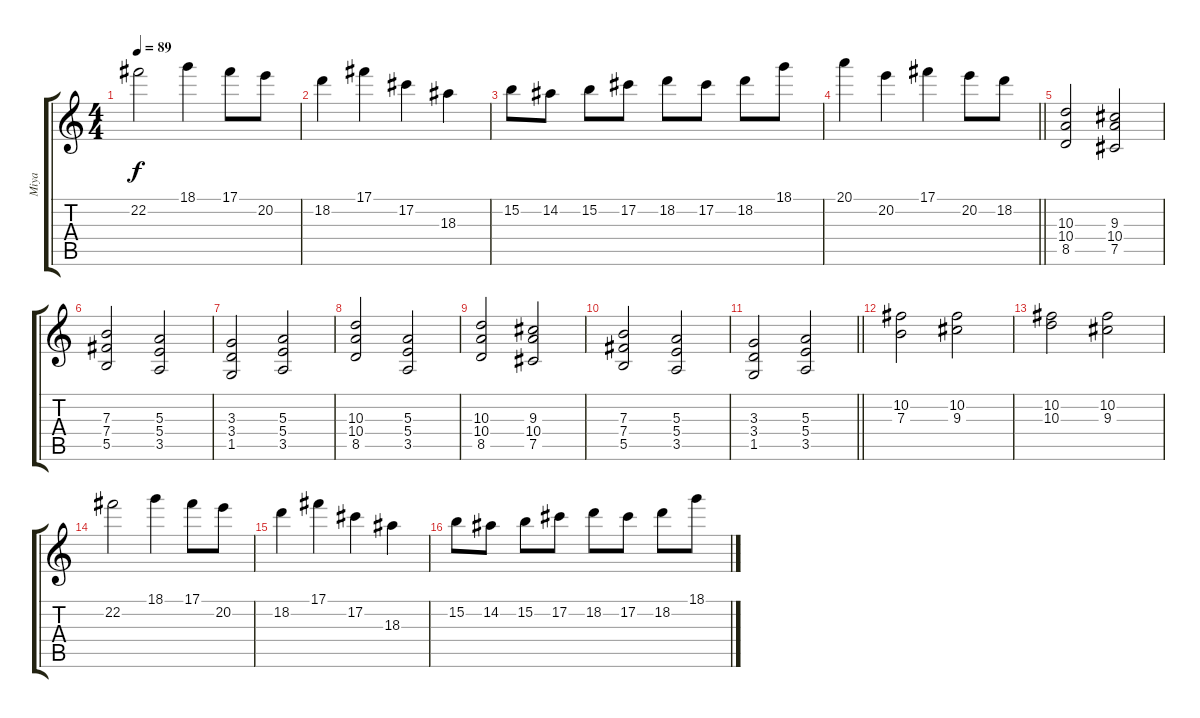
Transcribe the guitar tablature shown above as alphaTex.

\track ("Miya" "Miya") {instrument overdrivenguitar}
\staff {score tabs}
\tuning (Db4 Ab3 E3 B2 Gb2 B1) {hide}
\ts (4 4)
\tempo 89
\clef g2
\ks c
22.2.2{dy f volume 16} 18.1.4 17.1.8 20.2.8 |
18.2.4 17.1.4 17.2.4 18.3.4 |
15.2.8 14.2.8 15.2.8 17.2.8 18.2.8 17.2.8 18.2.8 18.1.8 |
\barLineRight lightlight
20.1.4 20.2.4 17.1.4 20.2.8 18.2.8 |
(10.3 10.4 8.5).2{volume 13 instrument overdrivenguitar} (9.3 10.4 7.5).2 |
(7.3 7.4 5.5).2 (5.3 5.4 3.5).2 |
(3.3 3.4 1.5).2 (5.3 5.4 3.5).2 |
(10.3 10.4 8.5).2 (5.3 5.4 3.5).2 |
(10.3 10.4 8.5).2{volume 13 instrument overdrivenguitar} (9.3 10.4 7.5).2 |
(7.3 7.4 5.5).2 (5.3 5.4 3.5).2 |
\barLineRight lightlight
(3.3 3.4 1.5).2 (5.3 5.4 3.5).2 |
(10.2 7.3).2{instrument electricguitarclean} (10.2 9.3).2 |
(10.2 10.3).2 (10.2 9.3).2 |
22.2.2{volume 16} 18.1.4 17.1.8 20.2.8 |
18.2.4 17.1.4 17.2.4 18.3.4 |
15.2.8 14.2.8 15.2.8 17.2.8 18.2.8 17.2.8 18.2.8 18.1.8
